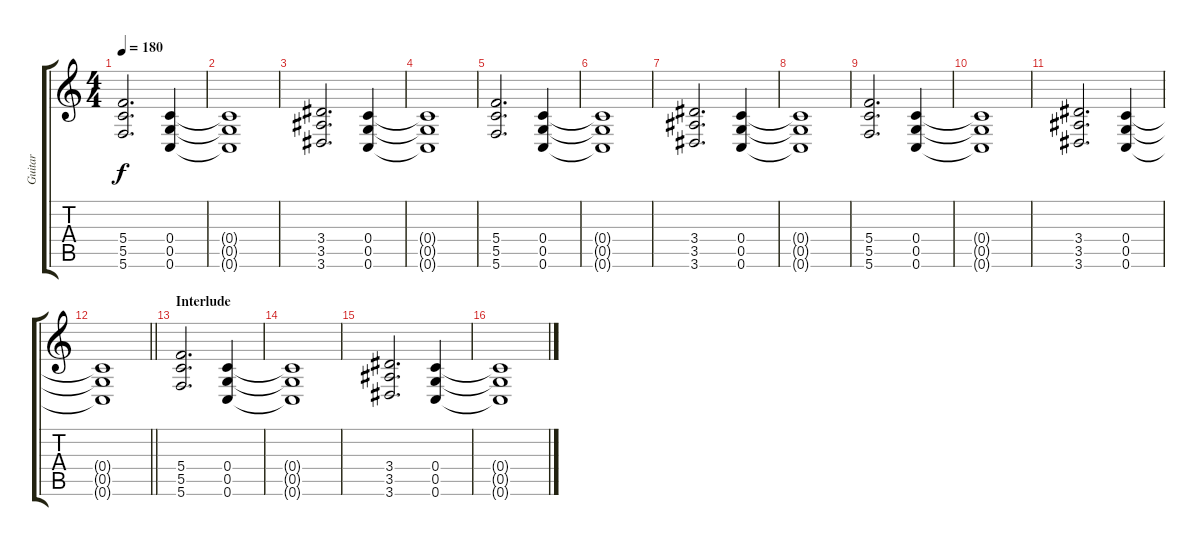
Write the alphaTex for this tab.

\track ("Guitar" "Guitar") {instrument distortionguitar}
\staff {score tabs}
\tuning (D4 A3 F3 C3 G2 C2) {hide}
\ts (4 4)
\tempo 180
\clef g2
\ks c
(5.4 5.5 5.6).2{d dy f} (0.4 0.5 0.6).4 |
(0.4{t} 0.5{t} 0.6{t}).1 |
(3.4 3.5 3.6).2{d} (0.4 0.5 0.6).4 |
(0.4{t} 0.5{t} 0.6{t}).1 |
(5.4 5.5 5.6).2{d} (0.4 0.5 0.6).4 |
(0.4{t} 0.5{t} 0.6{t}).1 |
(3.4 3.5 3.6).2{d} (0.4 0.5 0.6).4 |
(0.4{t} 0.5{t} 0.6{t}).1 |
(5.4 5.5 5.6).2{d} (0.4 0.5 0.6).4 |
(0.4{t} 0.5{t} 0.6{t}).1 |
(3.4 3.5 3.6).2{d} (0.4 0.5 0.6).4 |
\barLineRight lightlight
(0.4{t} 0.5{t} 0.6{t}).1 |
\section ("" "Interlude")
(5.4 5.5 5.6).2{d} (0.4 0.5 0.6).4 |
(0.4{t} 0.5{t} 0.6{t}).1 |
(3.4 3.5 3.6).2{d} (0.4 0.5 0.6).4 |
(0.4{t} 0.5{t} 0.6{t}).1
